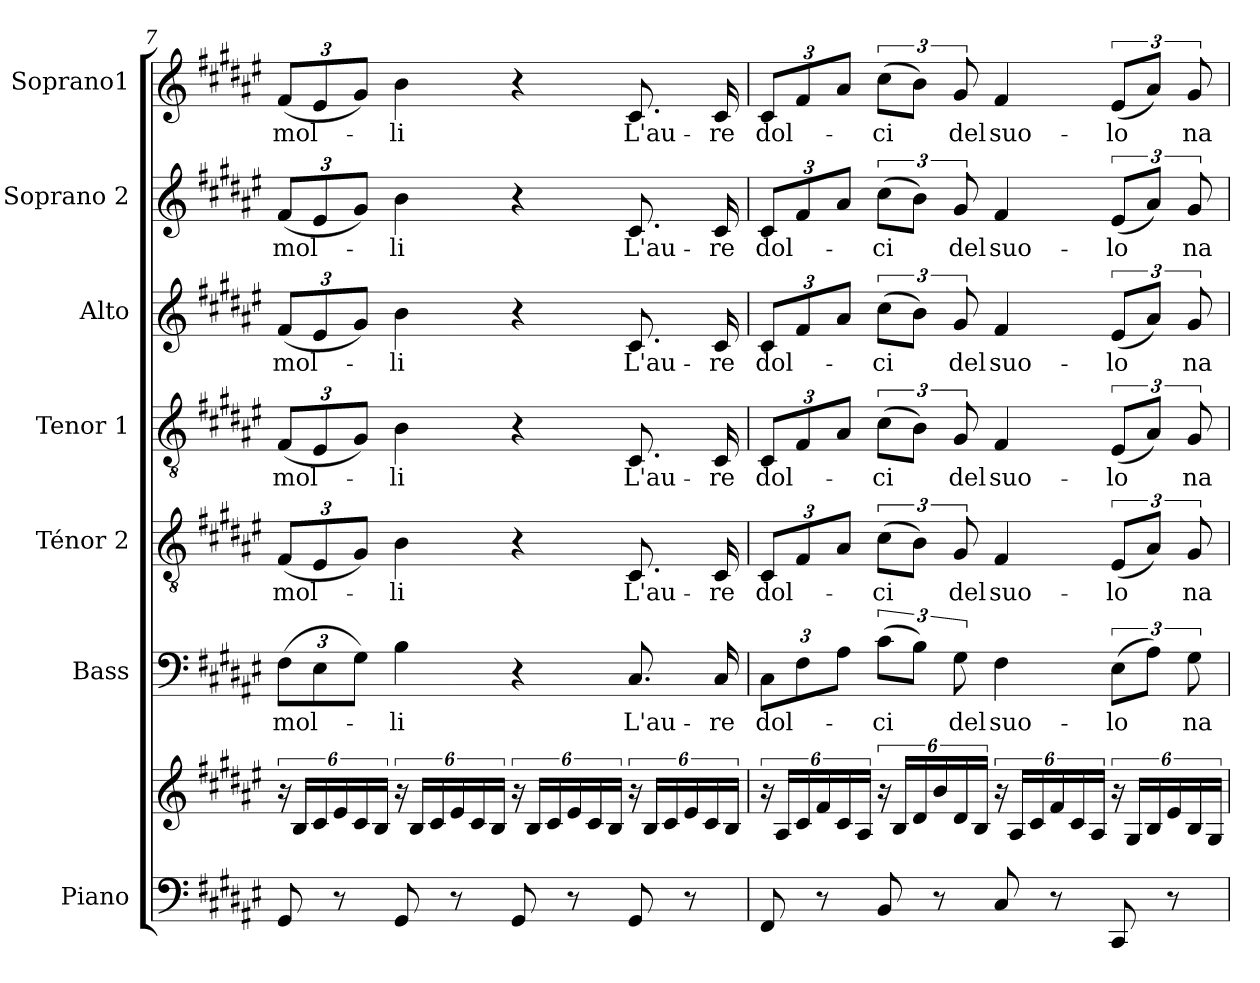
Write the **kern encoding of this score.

**kern	**kern	**kern	**text	**kern	**text	**kern	**text	**kern	**text	**kern	**text	**kern	**text
*part7	*part7	*part6	*part6	*part5	*part5	*part4	*part4	*part3	*part3	*part2	*part2	*part1	*part1
*staff8	*staff7	*staff6	*staff6	*staff5	*staff5	*staff4	*staff4	*staff3	*staff3	*staff2	*staff2	*staff1	*staff1
*I"Piano	*	*I"Bass	*	*I"Ténor 2	*	*I"Tenor 1	*	*I"Alto	*	*I"Soprano 2	*	*I"Soprano1	*
*I'Pno.	*	*I'B.	*	*I'T2.	*	*I'T1.	*	*I'A.	*	*I'S2.	*	*I'S1.	*
*clefF4	*clefG2	*clefF4	*	*clefGv2	*	*clefGv2	*	*clefG2	*	*clefG2	*	*clefG2	*
*k[f#c#g#d#a#e#]	*k[f#c#g#d#a#e#]	*k[f#c#g#d#a#e#]	*	*k[f#c#g#d#a#e#]	*	*k[f#c#g#d#a#e#]	*	*k[f#c#g#d#a#e#]	*	*k[f#c#g#d#a#e#]	*	*k[f#c#g#d#a#e#]	*
*	*	*Xbrackettup	*	*Xbrackettup	*	*Xbrackettup	*	*Xbrackettup	*	*Xbrackettup	*	*Xbrackettup	*
=7	=7	=7	=7	=7	=7	=7	=7	=7	=7	=7	=7	=7	=7
8GG#/	24r	(12F#\L	mol-	(12F#/L	mol-	(12F#/L	mol-	(12f#/L	mol-	(12f#/L	mol-	(12f#/L	mol-
.	24B/LL	.	.	.	.	.	.	.	.	.	.	.	.
.	24c#/	12E#\	.	12E#/	.	12E#/	.	12e#/	.	12e#/	.	12e#/	.
8r	24e#/	.	.	.	.	.	.	.	.	.	.	.	.
.	24c#/	12G#\J)	.	12G#/J)	.	12G#/J)	.	12g#/J)	.	12g#/J)	.	12g#/J)	.
.	24B/JJ	.	.	.	.	.	.	.	.	.	.	.	.
8GG#/	24r	4B\	-li	4B\	-li	4B\	-li	4b\	-li	4b\	-li	4b\	-li
.	24B/LL	.	.	.	.	.	.	.	.	.	.	.	.
.	24c#/	.	.	.	.	.	.	.	.	.	.	.	.
8r	24e#/	.	.	.	.	.	.	.	.	.	.	.	.
.	24c#/	.	.	.	.	.	.	.	.	.	.	.	.
.	24B/JJ	.	.	.	.	.	.	.	.	.	.	.	.
8GG#/	24r	4r	.	4r	.	4r	.	4r	.	4r	.	4r	.
.	24B/LL	.	.	.	.	.	.	.	.	.	.	.	.
.	24c#/	.	.	.	.	.	.	.	.	.	.	.	.
8r	24e#/	.	.	.	.	.	.	.	.	.	.	.	.
.	24c#/	.	.	.	.	.	.	.	.	.	.	.	.
.	24B/JJ	.	.	.	.	.	.	.	.	.	.	.	.
8GG#/	24r	8.C#/	L'au-	8.C#/	L'au-	8.C#/	L'au-	8.c#/	L'au-	8.c#/	L'au-	8.c#/	L'au-
.	24B/LL	.	.	.	.	.	.	.	.	.	.	.	.
.	24c#/	.	.	.	.	.	.	.	.	.	.	.	.
8r	24e#/	.	.	.	.	.	.	.	.	.	.	.	.
.	24c#/	.	.	.	.	.	.	.	.	.	.	.	.
.	.	16C#/	-re	16C#/	-re	16C#/	-re	16c#/	-re	16c#/	-re	16c#/	-re
.	24B/JJ	.	.	.	.	.	.	.	.	.	.	.	.
!!LO:PB:g=z
=8	=8	=8	=8	=8	=8	=8	=8	=8	=8	=8	=8	=8	=8
8FF#/	24r	12C#\L	dol-	12C#/L	dol-	12C#/L	dol-	12c#/L	dol-	12c#/L	dol-	12c#/L	dol-
.	24A#/LL	.	.	.	.	.	.	.	.	.	.	.	.
.	24c#/	12F#\	.	12F#/	.	12F#/	.	12f#/	.	12f#/	.	12f#/	.
8r	24f#/	.	.	.	.	.	.	.	.	.	.	.	.
.	24c#/	12A#\J	.	12A#/J	.	12A#/J	.	12a#/J	.	12a#/J	.	12a#/J	.
.	24A#/JJ	.	.	.	.	.	.	.	.	.	.	.	.
*	*	*brackettup	*	*brackettup	*	*brackettup	*	*brackettup	*	*brackettup	*	*brackettup	*
8BB/	24r	(12c#\L	-ci	(12c#\L	-ci	(12c#\L	-ci	(12cc#\L	-ci	(12cc#\L	-ci	(12cc#\L	-ci
.	24B/LL	.	.	.	.	.	.	.	.	.	.	.	.
.	24d#/	12B\J)	.	12B\J)	.	12B\J)	.	12b\J)	.	12b\J)	.	12b\J)	.
8r	24b/	.	.	.	.	.	.	.	.	.	.	.	.
.	24d#/	12G#\	del	12G#/	del	12G#/	del	12g#/	del	12g#/	del	12g#/	del
.	24B/JJ	.	.	.	.	.	.	.	.	.	.	.	.
8C#/	24r	4F#\	suo-	4F#/	suo-	4F#/	suo-	4f#/	suo-	4f#/	suo-	4f#/	suo-
.	24A#/LL	.	.	.	.	.	.	.	.	.	.	.	.
.	24c#/	.	.	.	.	.	.	.	.	.	.	.	.
8r	24f#/	.	.	.	.	.	.	.	.	.	.	.	.
.	24c#/	.	.	.	.	.	.	.	.	.	.	.	.
.	24A#/JJ	.	.	.	.	.	.	.	.	.	.	.	.
8CC#/	24r	(12E#\L	-lo	(12E#/L	-lo	(12E#/L	-lo	(12e#/L	-lo	(12e#/L	-lo	(12e#/L	-lo
.	24G#/LL	.	.	.	.	.	.	.	.	.	.	.	.
.	24B/	12A#\J)	.	12A#/J)	.	12A#/J)	.	12a#/J)	.	12a#/J)	.	12a#/J)	.
8r	24e#/	.	.	.	.	.	.	.	.	.	.	.	.
.	24B/	12G#\	na	12G#/	na	12G#/	na	12g#/	na	12g#/	na	12g#/	na
.	24G#/JJ	.	.	.	.	.	.	.	.	.	.	.	.
=	=	=	=	=	=	=	=	=	=	=	=	=	=
*-	*-	*-	*-	*-	*-	*-	*-	*-	*-	*-	*-	*-	*-
